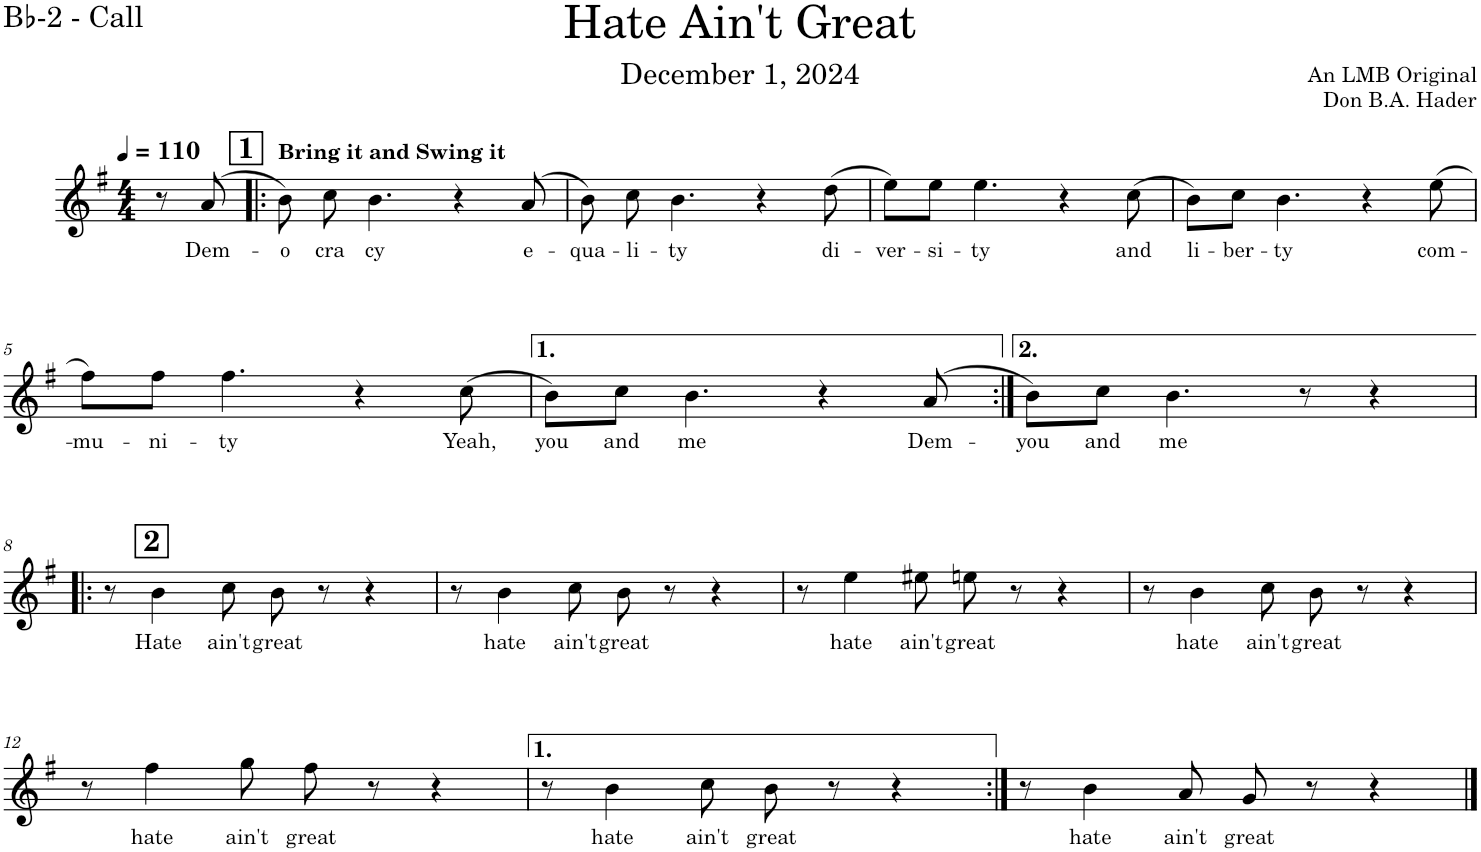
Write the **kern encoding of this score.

**kern	**text
*part1	*part1
*staff1	*staff1
*I"Tenor Saxophone 2	*
*I'T. Sax. 2	*
*clefG2	*
*Trd8c14	*
*k[f#]	*
*M4/4	*
*MM110	*
=	=
8r	.
!	!LO:LY:b
(8a/	Dem-
!!LO:REH:place=s1:a:B:cj:fs=14:t=1
=1!|:	=1!|:
!LO:TX:a:B:t=Bring it and Swing it	!
!	!LO:LY:b
8b\)	-o
!	!LO:LY:b
8cc\	-cra
!	!LO:LY:b
4.b\	-cy
4r	.
!	!LO:LY:b
(8a/	e-
=2	=2
!	!LO:LY:b
8b\)	-qua-
!	!LO:LY:b
8cc\	-li-
!	!LO:LY:b
4.b\	-ty
4r	.
!	!LO:LY:b
(8dd\	di-
=3	=3
!	!LO:LY:b
8ee\L)	-ver-
!	!LO:LY:b
8ee\J	-si-
!	!LO:LY:b
4.ee\	-ty
4r	.
!	!LO:LY:b
(8cc\	and
=4	=4
!	!LO:LY:b
8b\L)	li-
!	!LO:LY:b
8cc\J	-ber-
!	!LO:LY:b
4.b\	-ty
4r	.
!	!LO:LY:b
(8ee\	com-
!!LO:LB:g=z
=5	=5
!	!LO:LY:b
8ff#\L)	-mu-
!	!LO:LY:b
8ff#\J	-ni-
!	!LO:LY:b
4.ff#\	-ty
4r	.
!	!LO:LY:b
(8cc\	Yeah,
=6	=6
!	!LO:LY:b
8b\L)	you
!	!LO:LY:b
8cc\J	and
!	!LO:LY:b
4.b\	me
4r	.
!	!LO:LY:b
(>8a/	Dem-
=7:|!	=7:|!
!	!LO:LY:b
8b\L)	-you
!	!LO:LY:b
8cc\J	and
!	!LO:LY:b
4.b\	me
8r	.
4r	.
!!LO:LB:g=z
!!LO:REH:place=s1:a:B:cj:fs=14:t=2:qo=0.5
=8!|:	=8!|:
8r	.
!	!LO:LY:b
4b\	Hate
!	!LO:LY:b
8cc\	ain't
!	!LO:LY:b
8b\	great
8r	.
4r	.
=9	=9
8r	.
!	!LO:LY:b
4b\	hate
!	!LO:LY:b
8cc\	ain't
!	!LO:LY:b
8b\	great
8r	.
4r	.
=10	=10
8r	.
!	!LO:LY:b
4ee\	hate
!	!LO:LY:b
8ee#X\	ain't
!	!LO:LY:b
8een\	great
8r	.
4r	.
=11	=11
8r	.
!	!LO:LY:b
4b\	hate
!	!LO:LY:b
8cc\	ain't
!	!LO:LY:b
8b\	great
8r	.
4r	.
!!LO:LB:g=z
=12	=12
8r	.
!	!LO:LY:b
4ff#\	hate
!	!LO:LY:b
8gg\	ain't
!	!LO:LY:b
8ff#\	great
8r	.
4r	.
=13	=13
8r	.
!	!LO:LY:b
4b\	hate
!	!LO:LY:b
8cc\	ain't
!	!LO:LY:b
8b\	great
8r	.
4r	.
=14:|!	=14:|!
8r	.
!	!LO:LY:b
4b\	hate
!	!LO:LY:b
8a/	ain't
!	!LO:LY:b
8g/	great
8r	.
4r	.
==	==
*-	*-
